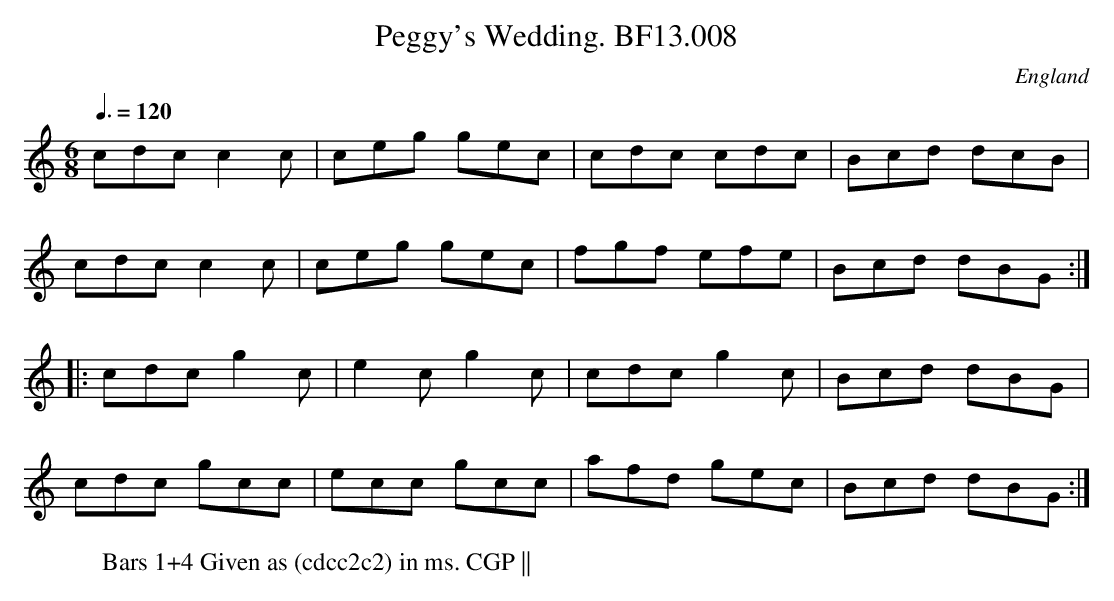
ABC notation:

X:1
T:Peggy's Wedding. BF13.008
L:1/8
M:6/8
O:England
Q:3/8=120
K:C major
cdcc2c|ceg gec|cdc cdc|Bcd dcB|!
cdcc2c|ceg gec|fgf efe|Bcd dBG:|!
|:cdcg2c|e2cg2c|cdcg2c|Bcd dBG|!
cdc gcc|ecc gcc|afd gec|Bcd dBG:|
W:Bars 1+4 Given as (cdcc2c2) in ms. CGP ||
